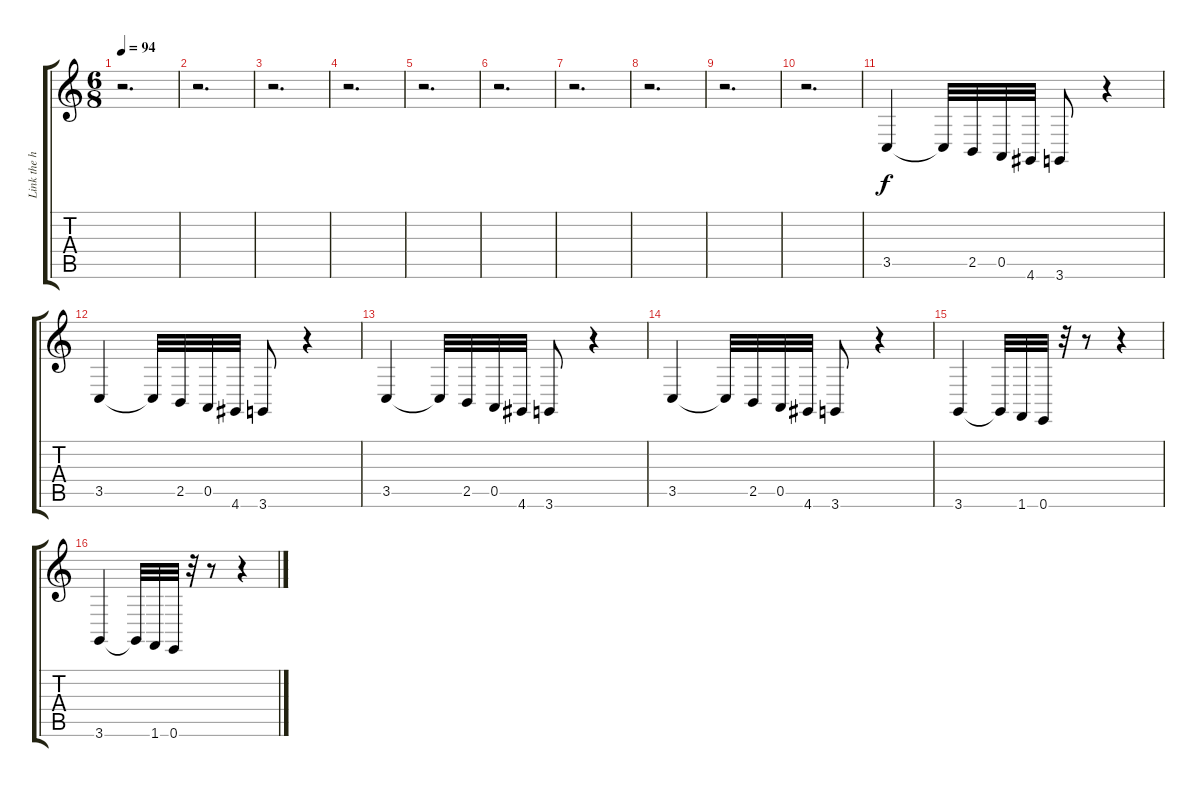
\track ("Link the hylian hero" "Link the h") {instrument tuba}
\staff {score tabs}
\tuning (E4 B3 G3 D3 A2 E2) {hide}
\ts (6 8)
\tempo 94
\clef g2
\ks c
r.2{d dy f} |
r.2{d} |
r.2{d} |
r.2{d} |
r.2{d} |
r.2{d} |
r.2{d} |
r.2{d} |
r.2{d} |
r.2{d} |
3.5.4 3.5{t}.32 2.5.32 0.5.32 4.6.32 3.6.8 r.4 |
3.5.4 3.5{t}.32 2.5.32 0.5.32 4.6.32 3.6.8 r.4 |
3.5.4 3.5{t}.32 2.5.32 0.5.32 4.6.32 3.6.8 r.4 |
3.5.4 3.5{t}.32 2.5.32 0.5.32 4.6.32 3.6.8 r.4 |
3.6.4 3.6{t}.32 1.6.32 0.6.32 r.32 r.8 r.4 |
3.6.4 3.6{t}.32 1.6.32 0.6.32 r.32 r.8 r.4
